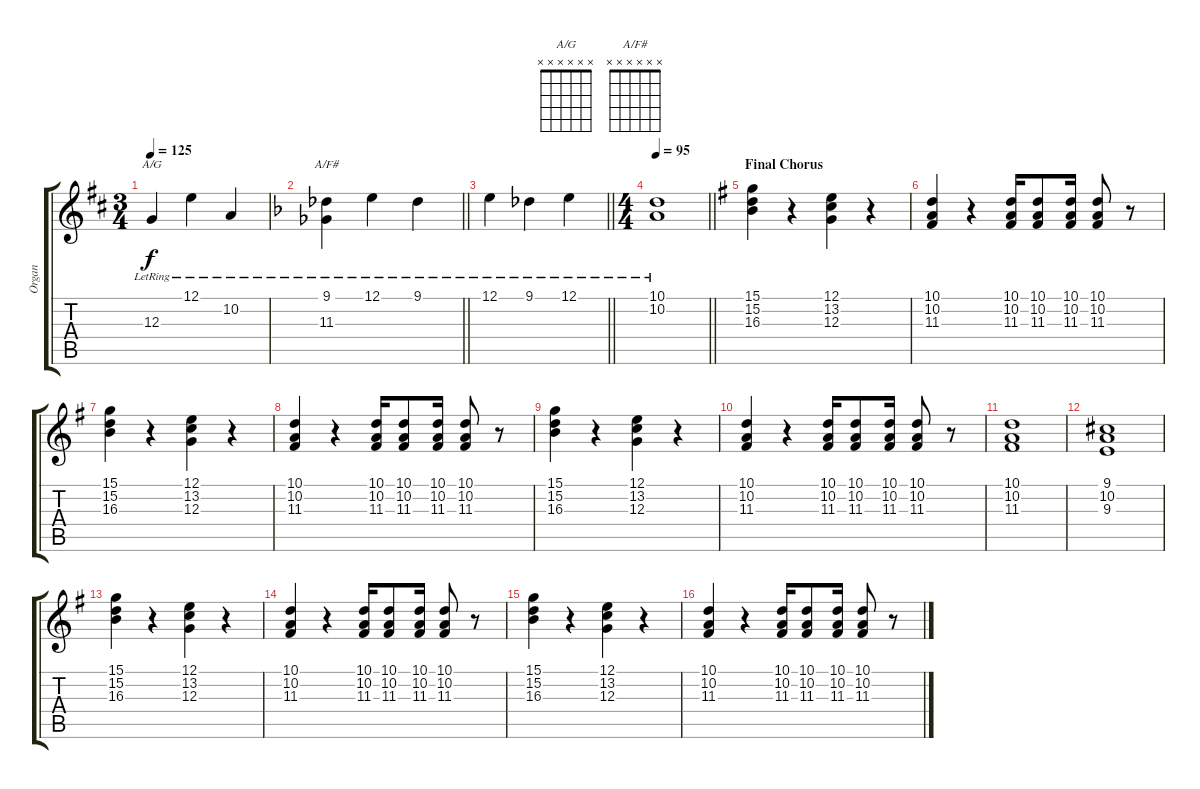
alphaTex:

\track ("Organ" "Organ") {instrument lead5charang}
\staff {score tabs}
\tuning (E4 B3 G3 D3 A2 E2) {hide}
\chord ("A/G" x x x x x x)
\chord ("A/F#" x x x x x x)
\ts (3 4)
\tempo 125
\clef g2
\ks d
12.3{lr}.4{ch "A/G" dy f} 12.1{lr}.4 10.2{lr}.4 |
\barLineRight lightlight
\ks f
(9.1{lr} 11.3{lr}).4{ch "A/F#"} 12.1{lr}.4 9.1{lr}.4 |
\barLineRight lightlight
12.1{lr}.4 9.1{lr}.4 12.1{lr}.4 |
\ts (4 4)
\tempo 95
\barLineRight lightlight
(10.1{lr} 10.2{lr}).1 |
\section ("" "Final Chorus")
\ks g
(15.1 15.2 16.3).4{instrument drawbarorgan} r.4 (12.1 13.2 12.3).4 r.4 |
(10.1 10.2 11.3).4 r.4 (10.1 10.2 11.3).16 (10.1 10.2 11.3).8 (10.1 10.2 11.3).16 (10.1 10.2 11.3).8 r.8 |
(15.1 15.2 16.3).4 r.4 (12.1 13.2 12.3).4 r.4 |
(10.1 10.2 11.3).4 r.4 (10.1 10.2 11.3).16 (10.1 10.2 11.3).8 (10.1 10.2 11.3).16 (10.1 10.2 11.3).8 r.8 |
(15.1 15.2 16.3).4 r.4 (12.1 13.2 12.3).4 r.4 |
(10.1 10.2 11.3).4 r.4 (10.1 10.2 11.3).16 (10.1 10.2 11.3).8 (10.1 10.2 11.3).16 (10.1 10.2 11.3).8 r.8 |
(10.1 10.2 11.3).1 |
(9.1 10.2 9.3).1 |
(15.1 15.2 16.3).4 r.4 (12.1 13.2 12.3).4 r.4 |
(10.1 10.2 11.3).4 r.4 (10.1 10.2 11.3).16 (10.1 10.2 11.3).8 (10.1 10.2 11.3).16 (10.1 10.2 11.3).8 r.8 |
(15.1 15.2 16.3).4 r.4 (12.1 13.2 12.3).4 r.4 |
(10.1 10.2 11.3).4 r.4 (10.1 10.2 11.3).16 (10.1 10.2 11.3).8 (10.1 10.2 11.3).16 (10.1 10.2 11.3).8 r.8
